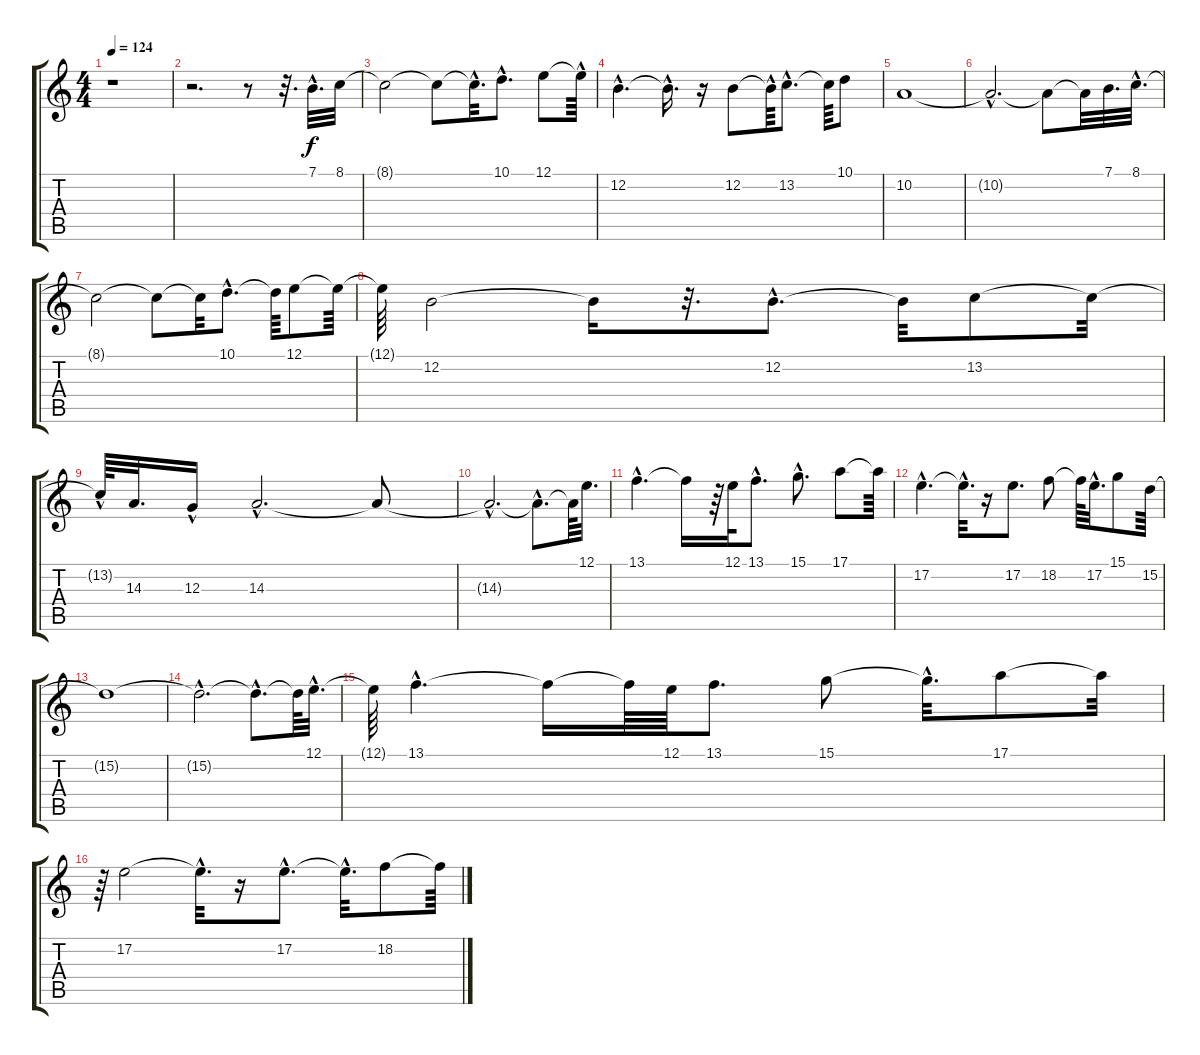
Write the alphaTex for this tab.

\track "" {instrument altosax}
\staff {score tabs}
\tuning (E4 B3 G3 D3 A2 E2) {hide}
\ts (4 4)
\tempo 124
\clef g2
\ks c
r.1{dy f} |
r.2{d} r.8 r.32{d} 7.1{hac}.32{d} 8.1.32 |
8.1{t}.2 8.1{t}.8 8.1{hac t}.32{d} 10.1{hac}.8{d} 12.1.8 12.1{hac t}.64 |
12.2{hac}.4{d} 12.2{hac t}.16{d} r.16 12.2.8 12.2{hac t}.64 13.2{hac}.8{d} 13.2{t}.64 10.1.8 |
10.2.1 |
10.2{hac t}.2{d} 10.2{t}.8 10.2{t}.32 7.1.32{d} 8.1{hac}.32{d} |
8.1{t}.2 8.1{t}.8 8.1{t}.32 10.1{hac}.8{d} 10.1{t}.64 12.1.8 12.1{t}.64 |
12.1{t}.64 12.2.2 12.2{t}.16 r.32{d} 12.2{hac}.8{d} 12.2{t}.32 13.2.8 13.2{t}.32 |
13.2{hac t}.64 14.3.32{d} 12.3{hac}.16 14.3{hac}.2{d} 14.3{t}.8 |
14.3{hac t}.2{d} 14.3{hac t}.8{d} 14.3{t}.64 12.1.32{d} |
13.1{hac}.4{d} 13.1{t}.16 r.64 12.1.32 13.1{hac}.8{d} 15.1{hac}.8{d} 17.1.8 17.1{t}.64 |
17.2{hac}.4{d} 17.2{hac t}.32{d} r.16 17.2.8{d} 18.2.8 18.2{t}.64 17.2{hac}.32{d} 15.1.8 15.2.64 |
15.2{t}.1 |
15.2{hac t}.2{d} 15.2{hac t}.8{d} 15.2{t}.64 12.1{hac}.32{d} |
12.1{t}.64 13.1{hac}.4{d} 13.1{t}.16 13.1{t}.64 12.1.64 13.1.8{d} 15.1.8 15.1{hac t}.32{d} 17.1.8 17.1{t}.32 |
r.64 17.2.2 17.2{hac t}.32{d} r.16 17.2{hac}.8{d} 17.2{hac t}.32{d} 18.2.8 18.2{t}.64
